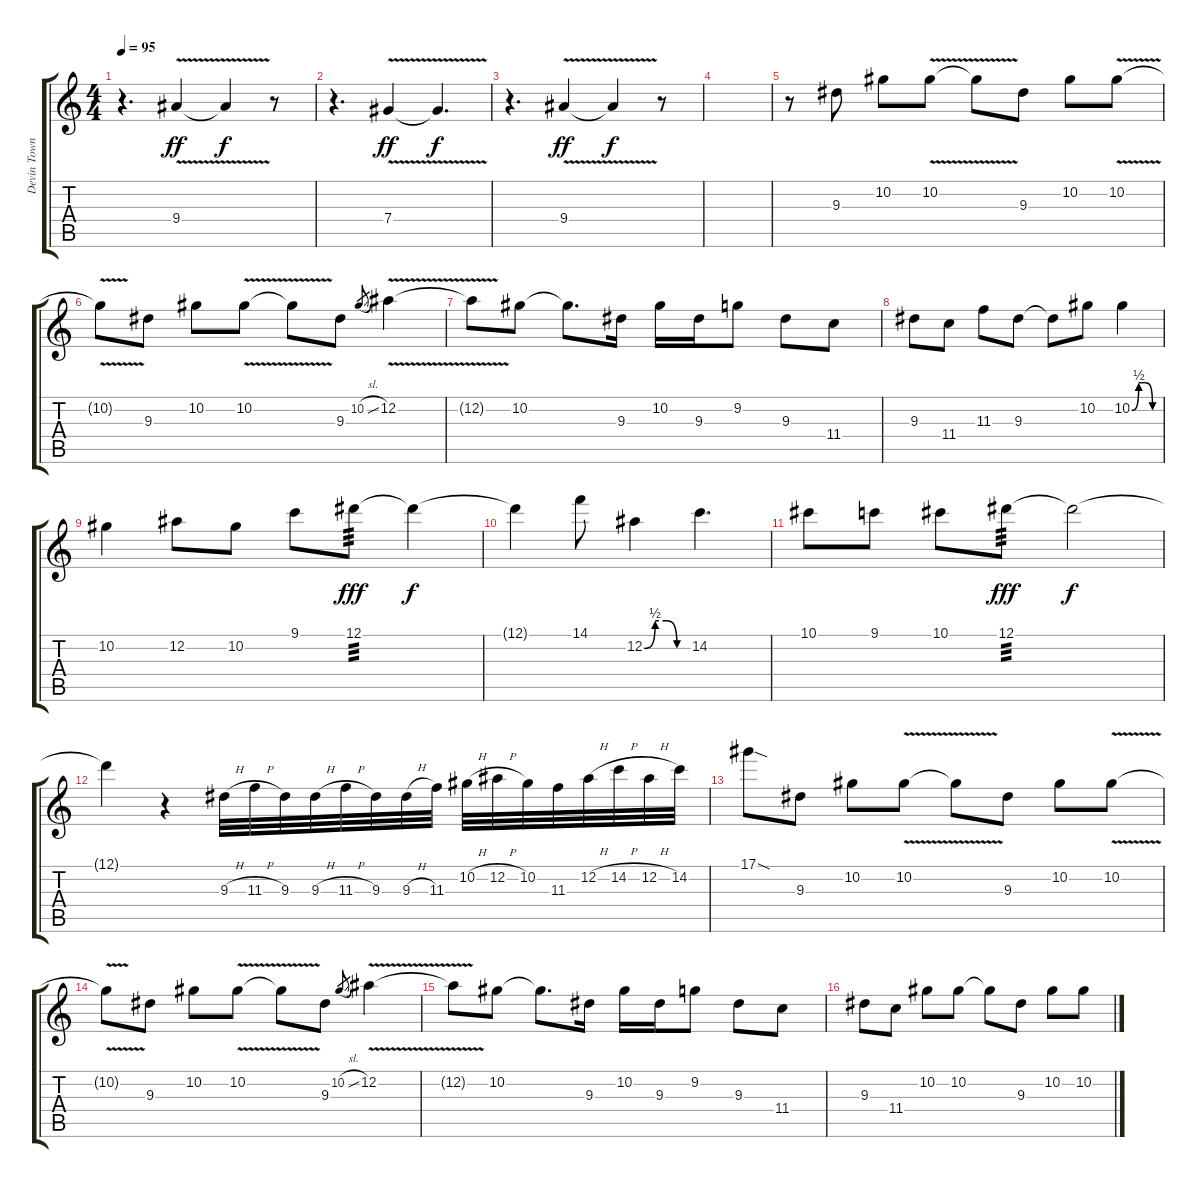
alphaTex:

\track ("Devin Townsend (Main Guitar)" "Devin Town") {instrument distortionguitar}
\staff {score tabs}
\tuning (Eb4 Bb3 Gb3 Db3 Ab2 Db2) {hide}
\ts (4 4)
\tempo 95
\clef g2
\ks c
r.4{d dy f} 9.4{v}.4{dy ff} 9.4{t}.4{dy f} r.8 |
r.4{d} 7.4{v}.4{dy ff} 7.4{t}.4{d dy f} |
r.4{d} 9.4{v}.4{dy ff} 9.4{t}.4{dy f} r.8 |
|
r.8{instrument distortionguitar} 9.3.8 10.2.8 10.2{v}.8 10.2{t}.8 9.3.8 10.2.8 10.2{v}.8 |
10.2{t}.8 9.3.8 10.2.8 10.2{v}.8 10.2{t}.8 9.3.8 10.2{sl}.8{gr} 12.2{v}.4 |
12.2{t}.8 10.2.8 10.2{t}.8{d} 9.3.16 10.2.16 9.3.16 9.2.8 9.3.8 11.4.8 |
9.3.8 11.4.8 11.3.8 9.3.8 9.3{t}.8 10.2.8 10.2{be (custom 0 0 15 2 30 2 45 0 60 0)}.4 |
10.2.4 12.2.8 10.2.8 9.1.8 12.1.8{tp 3 dy fff} 12.1{t}.4{dy f} |
12.1{t}.4 14.1.8 12.2{be (custom 0 0 15 2 30 2 45 0 60 0)}.4 14.2.4{d} |
10.1.8 9.1.8 10.1.8 12.1.8{tp 3 dy fff} 12.1{t}.2{dy f} |
12.1{t}.4 r.4 9.3{h}.32 11.3{h}.32 9.3.32 9.3{h}.32 11.3{h}.32 9.3.32 9.3{h}.32 11.3.32 10.2{h}.32 12.2{h}.32 10.2.32 11.3.32 12.2{h}.32 14.2{h}.32 12.2{h}.32 14.2.32 |
17.1{sod}.8 9.3.8 10.2.8 10.2{v}.8 10.2{t}.8 9.3.8 10.2.8 10.2{v}.8 |
10.2{t}.8 9.3.8 10.2.8 10.2{v}.8 10.2{t}.8 9.3.8 10.2{sl}.8{gr} 12.2{v}.4 |
12.2{t}.8 10.2.8 10.2{t}.8{d} 9.3.16 10.2.16 9.3.16 9.2.8 9.3.8 11.4.8 |
9.3.8 11.4.8 10.2.8 10.2.8 10.2{t}.8 9.3.8 10.2.8 10.2.8
